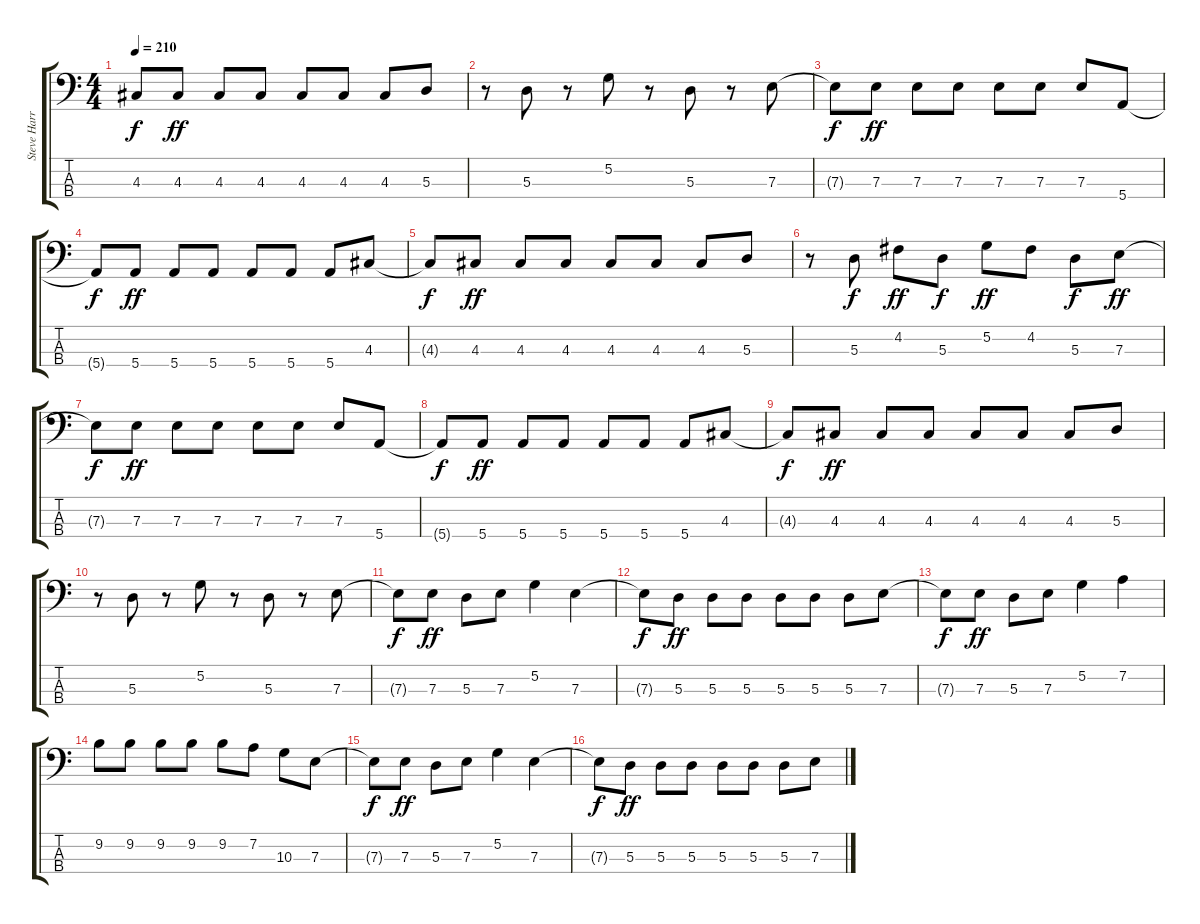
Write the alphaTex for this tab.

\track ("Steve Harris" "Steve Harr") {instrument electricbassfinger}
\staff {score tabs}
\tuning (G2 D2 A1 E1) {hide}
\ts (4 4)
\tempo 210
\clef f4
\ks c
4.3{t}.8{dy f} 4.3.8{dy ff} 4.3.8 4.3.8 4.3.8 4.3.8 4.3.8 5.3.8 |
r.8 5.3.8 r.8 5.2.8 r.8 5.3.8 r.8 7.3.8 |
7.3{t}.8{dy f} 7.3.8{dy ff} 7.3.8 7.3.8 7.3.8 7.3.8 7.3.8 5.4.8 |
5.4{t}.8{dy f} 5.4.8{dy ff} 5.4.8 5.4.8 5.4.8 5.4.8 5.4.8 4.3.8 |
4.3{t}.8{dy f} 4.3.8{dy ff} 4.3.8 4.3.8 4.3.8 4.3.8 4.3.8 5.3.8 |
r.8 5.3.8{dy f} 4.2.8{dy ff} 5.3.8{dy f} 5.2.8{dy ff} 4.2.8 5.3.8{dy f} 7.3.8{dy ff} |
7.3{t}.8{dy f} 7.3.8{dy ff} 7.3.8 7.3.8 7.3.8 7.3.8 7.3.8 5.4.8 |
5.4{t}.8{dy f} 5.4.8{dy ff} 5.4.8 5.4.8 5.4.8 5.4.8 5.4.8 4.3.8 |
4.3{t}.8{dy f} 4.3.8{dy ff} 4.3.8 4.3.8 4.3.8 4.3.8 4.3.8 5.3.8 |
r.8 5.3.8 r.8 5.2.8 r.8 5.3.8 r.8 7.3.8 |
7.3{t}.8{dy f} 7.3.8{dy ff} 5.3.8 7.3.8 5.2.4 7.3.4 |
7.3{t}.8{dy f} 5.3.8{dy ff} 5.3.8 5.3.8 5.3.8 5.3.8 5.3.8 7.3.8 |
7.3{t}.8{dy f} 7.3.8{dy ff} 5.3.8 7.3.8 5.2.4 7.2.4 |
9.2.8 9.2.8 9.2.8 9.2.8 9.2.8 7.2.8 10.3.8 7.3.8 |
7.3{t}.8{dy f} 7.3.8{dy ff} 5.3.8 7.3.8 5.2.4 7.3.4 |
7.3{t}.8{dy f} 5.3.8{dy ff} 5.3.8 5.3.8 5.3.8 5.3.8 5.3.8 7.3.8
